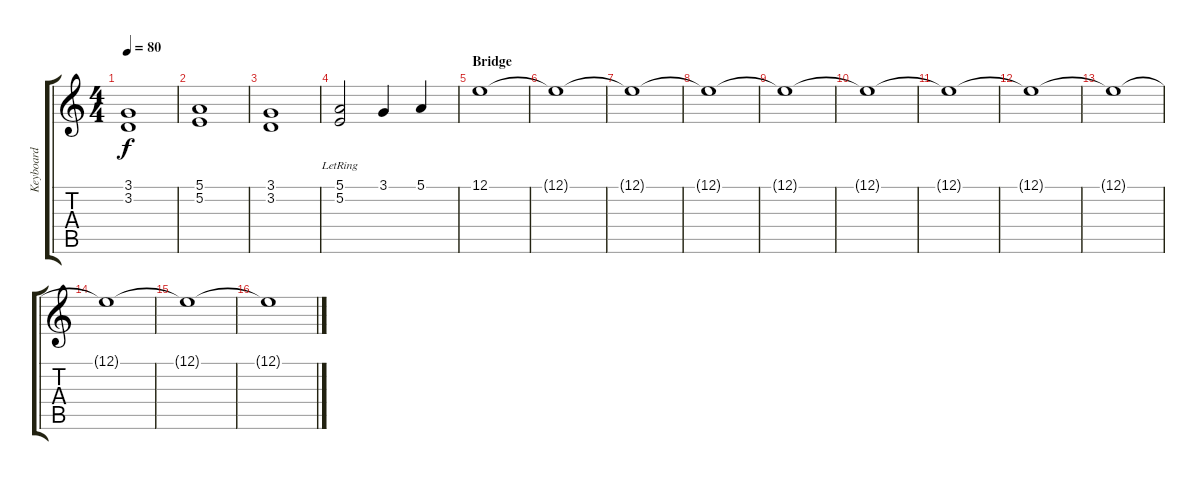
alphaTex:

\track ("Keyboard" "Keyboard") {instrument reedorgan}
\staff {score tabs}
\tuning (E4 B3 G3 D3 A2 E2) {hide}
\ts (4 4)
\tempo 80
\clef g2
\ks c
(3.1 3.2).1{dy f} |
(5.1 5.2).1 |
(3.1 3.2).1 |
(5.1 5.2{lr}).2 3.1.4 5.1.4 |
\section ("" "Bridge")
12.1.1 |
12.1{t}.1 |
12.1{t}.1 |
12.1{t}.1 |
12.1{t}.1 |
12.1{t}.1 |
12.1{t}.1 |
12.1{t}.1 |
12.1{t}.1 |
12.1{t}.1 |
12.1{t}.1 |
12.1{t}.1
